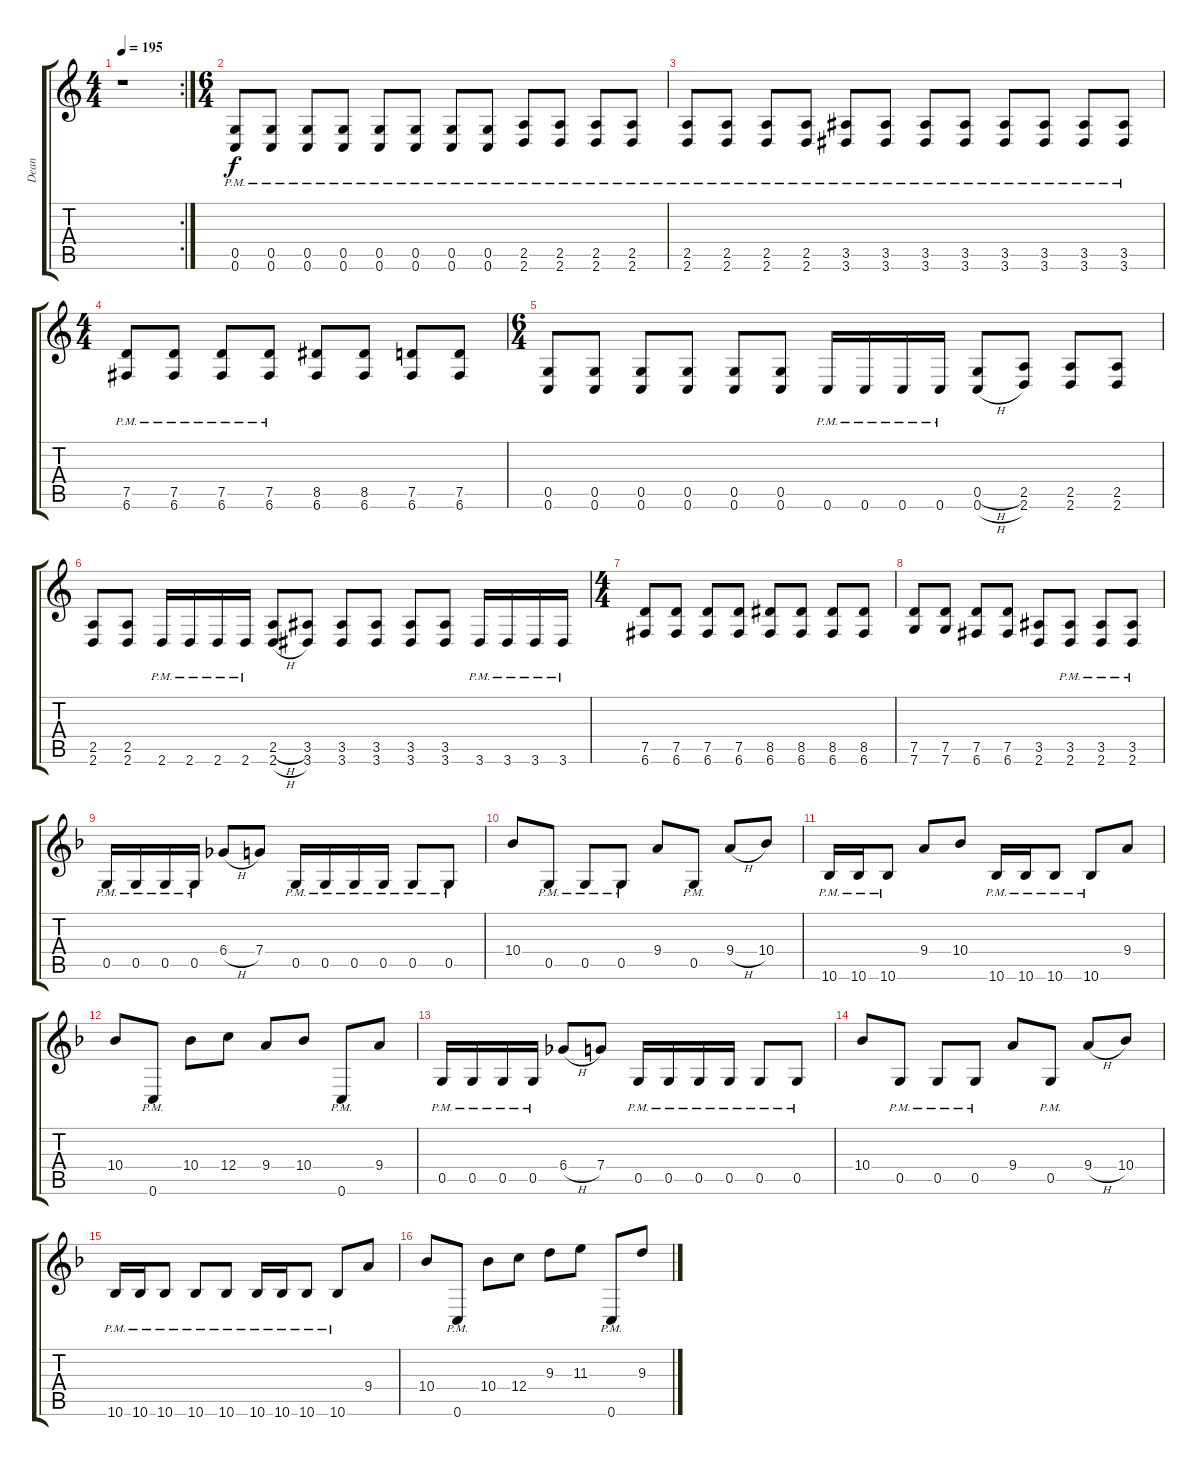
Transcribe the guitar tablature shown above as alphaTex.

\track ("Dean" "Dean") {instrument overdrivenguitar}
\staff {score tabs}
\tuning (D4 A3 F3 C3 G2 C2) {hide}
\rc 2
\ts (4 4)
\tempo 195
\clef g2
\ks c
r.1{dy f} |
\ts (6 4)
(0.5{pm} 0.6{pm}).8 (0.5{pm} 0.6{pm}).8 (0.5{pm} 0.6{pm}).8 (0.5{pm} 0.6{pm}).8 (0.5{pm} 0.6{pm}).8 (0.5{pm} 0.6{pm}).8 (0.5{pm} 0.6{pm}).8 (0.5{pm} 0.6{pm}).8 (2.5{pm} 2.6{pm}).8 (2.5{pm} 2.6{pm}).8 (2.5{pm} 2.6{pm}).8 (2.5{pm} 2.6{pm}).8 |
(2.5{pm} 2.6{pm}).8 (2.5{pm} 2.6{pm}).8 (2.5{pm} 2.6{pm}).8 (2.5{pm} 2.6{pm}).8 (3.5{pm} 3.6{pm}).8 (3.5{pm} 3.6{pm}).8 (3.5{pm} 3.6{pm}).8 (3.5{pm} 3.6{pm}).8 (3.5{pm} 3.6{pm}).8 (3.5{pm} 3.6{pm}).8 (3.5{pm} 3.6{pm}).8 (3.5{pm} 3.6{pm}).8 |
\ts (4 4)
(7.5{pm} 6.6{pm}).8 (7.5{pm} 6.6{pm}).8 (7.5{pm} 6.6{pm}).8 (7.5{pm} 6.6{pm}).8 (8.5 6.6).8 (8.5 6.6).8 (7.5 6.6).8 (7.5 6.6).8 |
\ts (6 4)
(0.5 0.6).8 (0.5 0.6).8 (0.5 0.6).8 (0.5 0.6).8 (0.5 0.6).8 (0.5 0.6).8 0.6{pm}.16 0.6{pm}.16 0.6{pm}.16 0.6{pm}.16 (0.5{h} 0.6{h}).8 (2.5 2.6).8 (2.5 2.6).8 (2.5 2.6).8 |
(2.5 2.6).8 (2.5 2.6).8 2.6{pm}.16 2.6{pm}.16 2.6{pm}.16 2.6{pm}.16 (2.5{h} 2.6{h}).8 (3.5 3.6).8 (3.5 3.6).8 (3.5 3.6).8 (3.5 3.6).8 (3.5 3.6).8 3.6{pm}.16 3.6{pm}.16 3.6{pm}.16 3.6{pm}.16 |
\ts (4 4)
(7.5 6.6).8 (7.5 6.6).8 (7.5 6.6).8 (7.5 6.6).8 (8.5 6.6).8 (8.5 6.6).8 (8.5 6.6).8 (8.5 6.6).8 |
(7.5 7.6).8 (7.5 7.6).8 (7.5 6.6).8 (7.5 6.6).8 (3.5 2.6).8 (3.5{pm} 2.6{pm}).8 (3.5{pm} 2.6{pm}).8 (3.5{pm} 2.6{pm}).8 |
\ks f
0.5{pm}.16 0.5{pm}.16 0.5{pm}.16 0.5{pm}.16 6.4{h}.8 7.4.8 0.5{pm}.16 0.5{pm}.16 0.5{pm}.16 0.5{pm}.16 0.5{pm}.8 0.5{pm}.8 |
10.4.8 0.5{pm}.8 0.5{pm}.8 0.5{pm}.8 9.4.8 0.5{pm}.8 9.4{h}.8 10.4.8 |
10.6{pm}.16 10.6{pm}.16 10.6{pm}.8 9.4.8 10.4.8 10.6{pm}.16 10.6{pm}.16 10.6{pm}.8 10.6{pm}.8 9.4.8 |
10.4.8 0.6{pm}.8 10.4.8 12.4.8 9.4.8 10.4.8 0.6{pm}.8 9.4.8 |
0.5{pm}.16 0.5{pm}.16 0.5{pm}.16 0.5{pm}.16 6.4{h}.8 7.4.8 0.5{pm}.16 0.5{pm}.16 0.5{pm}.16 0.5{pm}.16 0.5{pm}.8 0.5{pm}.8 |
10.4.8 0.5{pm}.8 0.5{pm}.8 0.5{pm}.8 9.4.8 0.5{pm}.8 9.4{h}.8 10.4.8 |
10.6{pm}.16 10.6{pm}.16 10.6{pm}.8 10.6{pm}.8 10.6{pm}.8 10.6{pm}.16 10.6{pm}.16 10.6{pm}.8 10.6{pm}.8 9.4.8 |
10.4.8 0.6{pm}.8 10.4.8 12.4.8 9.3.8 11.3.8 0.6{pm}.8 9.3.8
